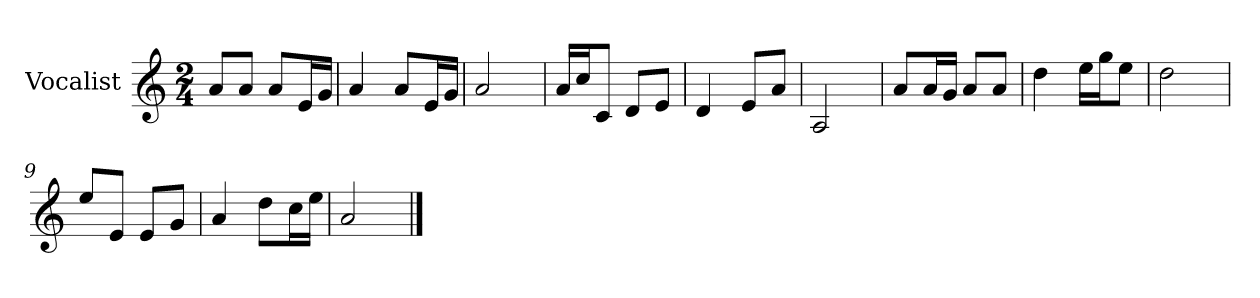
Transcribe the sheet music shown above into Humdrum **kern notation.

**kern
*part1
*staff1
*I"Vocalist
*k[]
*C:
*M2/4
=
8aL
8aJ
8aL
16eL
16gJJ
=1
4a
8aL
16eL
16gJJ
=2
2a
=3
16aLL
16ccJ
8cJ
8dL
8eJ
=4
4d
8eL
8aJ
=5
2A
=6
8aL
16aL
16gJJ
8aL
8aJ
=7
4dd
16eeLL
16ggJ
8eeJ
=8
2dd
=9
8eeL
8eJ
8eL
8gJ
=10
4a
8ddL
16ccL
16eeJJ
=11
2a
==
*-
